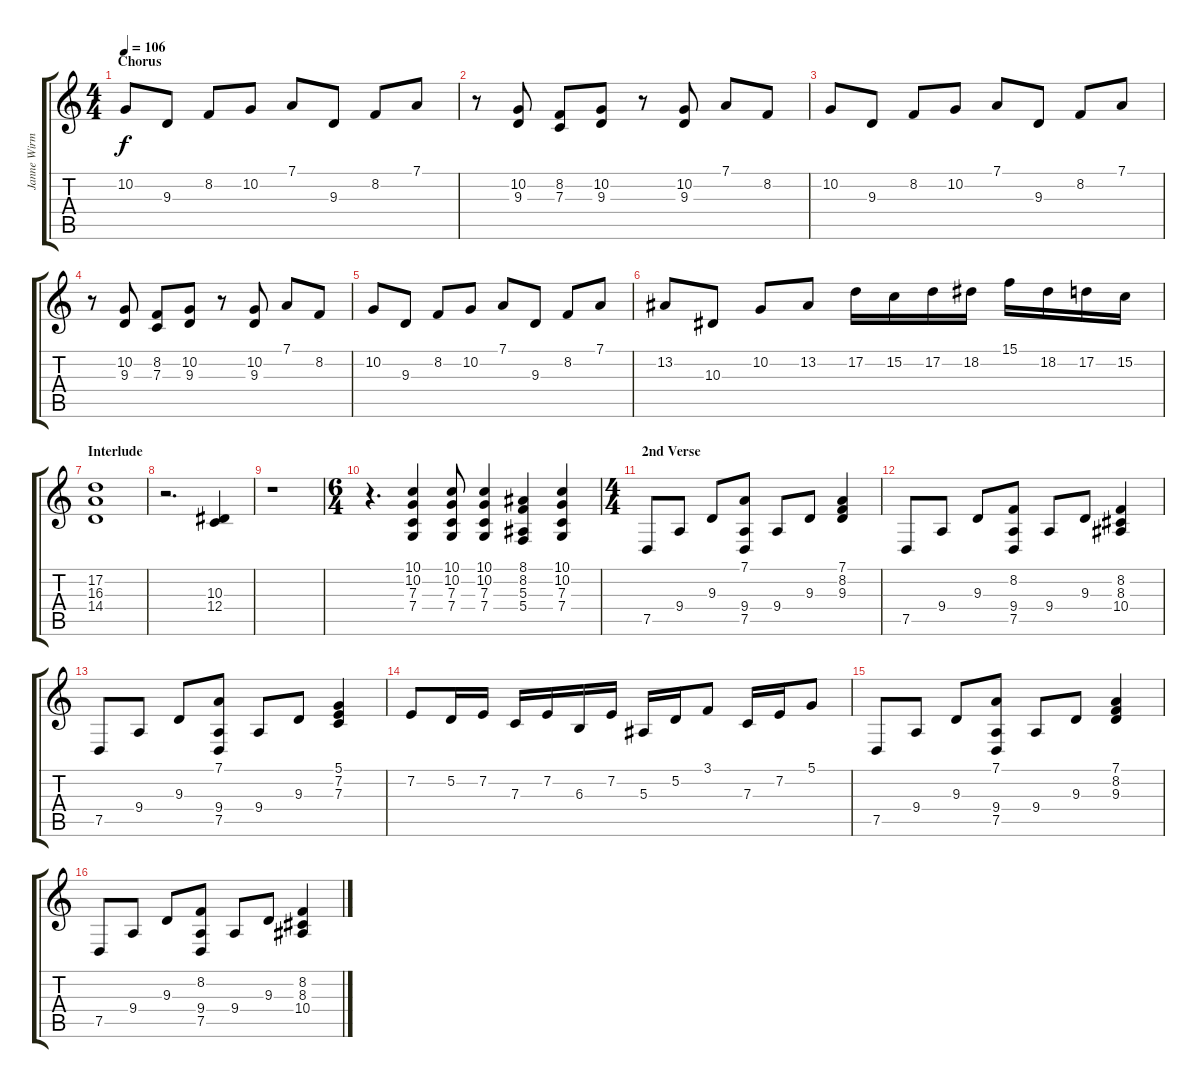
\track ("Janne Wirman" "Janne Wirm") {instrument stringensemble1}
\staff {score tabs}
\tuning (D4 A3 F3 C3 G2 D2) {hide}
\ts (4 4)
\section ("" "Chorus")
\tempo 106
\clef g2
\ks c
10.2.8{dy f volume 16} 9.3.8 8.2.8 10.2.8 7.1.8 9.3.8 8.2.8 7.1.8 |
r.8 (10.2 9.3).8 (8.2 7.3).8 (10.2 9.3).8 r.8 (10.2 9.3).8 7.1.8 8.2.8 |
10.2.8 9.3.8 8.2.8 10.2.8 7.1.8 9.3.8 8.2.8 7.1.8 |
r.8 (10.2 9.3).8 (8.2 7.3).8 (10.2 9.3).8 r.8 (10.2 9.3).8 7.1.8 8.2.8 |
10.2.8 9.3.8 8.2.8 10.2.8 7.1.8 9.3.8 8.2.8 7.1.8 |
13.2.8 10.3.8 10.2.8 13.2.8 17.2.16 15.2.16 17.2.16 18.2.16 15.1.16 18.2.16 17.2.16 15.2.16 |
\section ("" "Interlude")
(17.2 16.3 14.4).1 |
r.2{d} (10.3 12.4).4 |
r.1 |
\ts (6 4)
r.4{d} (10.1 10.2 7.3 7.4).4{volume 13} (10.1 10.2 7.3 7.4).8 (10.1 10.2 7.3 7.4).4 (8.1 8.2 5.3 5.4).4 (10.1 10.2 7.3 7.4).4 |
\ts (4 4)
\section ("" "2nd Verse")
7.5.8{volume 16} 9.4.8 9.3.8 (7.1 9.4 7.5).8 9.4.8 9.3.8 (7.1 8.2 9.3).4 |
7.5.8 9.4.8 9.3.8 (8.2 9.4 7.5).8 9.4.8 9.3.8 (8.2 8.3 10.4).4 |
7.5.8 9.4.8 9.3.8 (7.1 9.4 7.5).8 9.4.8 9.3.8 (5.1 7.2 7.3).4 |
7.2.8 5.2.16 7.2.16 7.3.16 7.2.16 6.3.16 7.2.16 5.3.16 5.2.16 3.1.8 7.3.16 7.2.16 5.1.8 |
7.5.8 9.4.8 9.3.8 (7.1 9.4 7.5).8 9.4.8 9.3.8 (7.1 8.2 9.3).4 |
7.5.8 9.4.8 9.3.8 (8.2 9.4 7.5).8 9.4.8 9.3.8 (8.2 8.3 10.4).4
